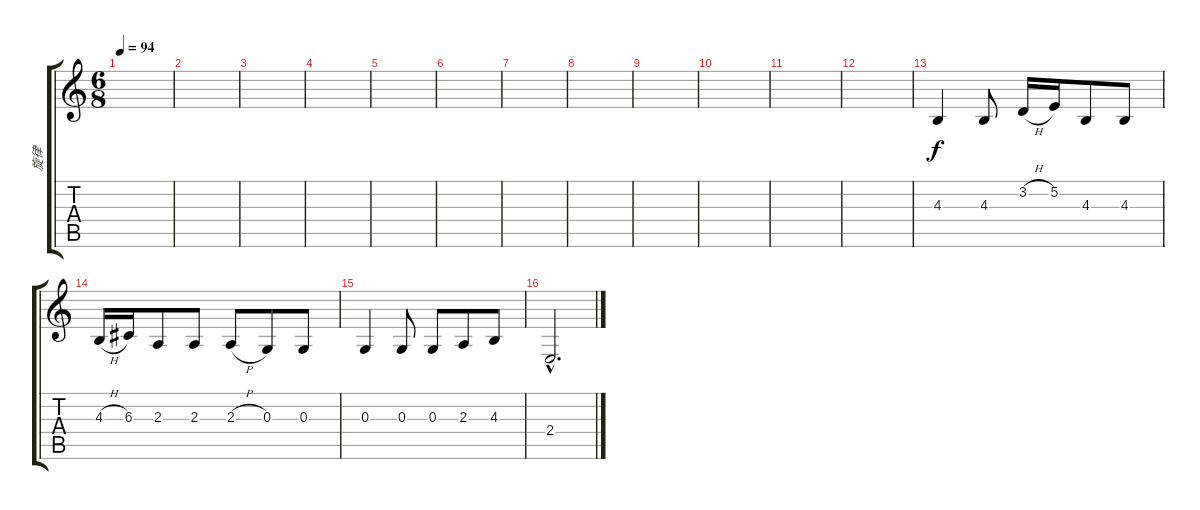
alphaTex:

\track ("旋律" "旋律") {instrument sopranosax}
\staff {score tabs}
\tuning (E4 B3 G3 D3 A2 E2) {hide}
\ts (6 8)
\tempo 94
\clef g2
\ks c
|
|
|
|
|
|
|
|
|
|
|
|
4.3.4 4.3.8 3.2{h}.16 5.2.16 4.3.8 4.3.8 |
4.3{h}.16 6.3.16 2.3.8 2.3.8 2.3{h}.8 0.3.8 0.3.8 |
0.3.4 0.3.8 0.3.8 2.3.8 4.3.8 |
2.4{hac}.2{d}
